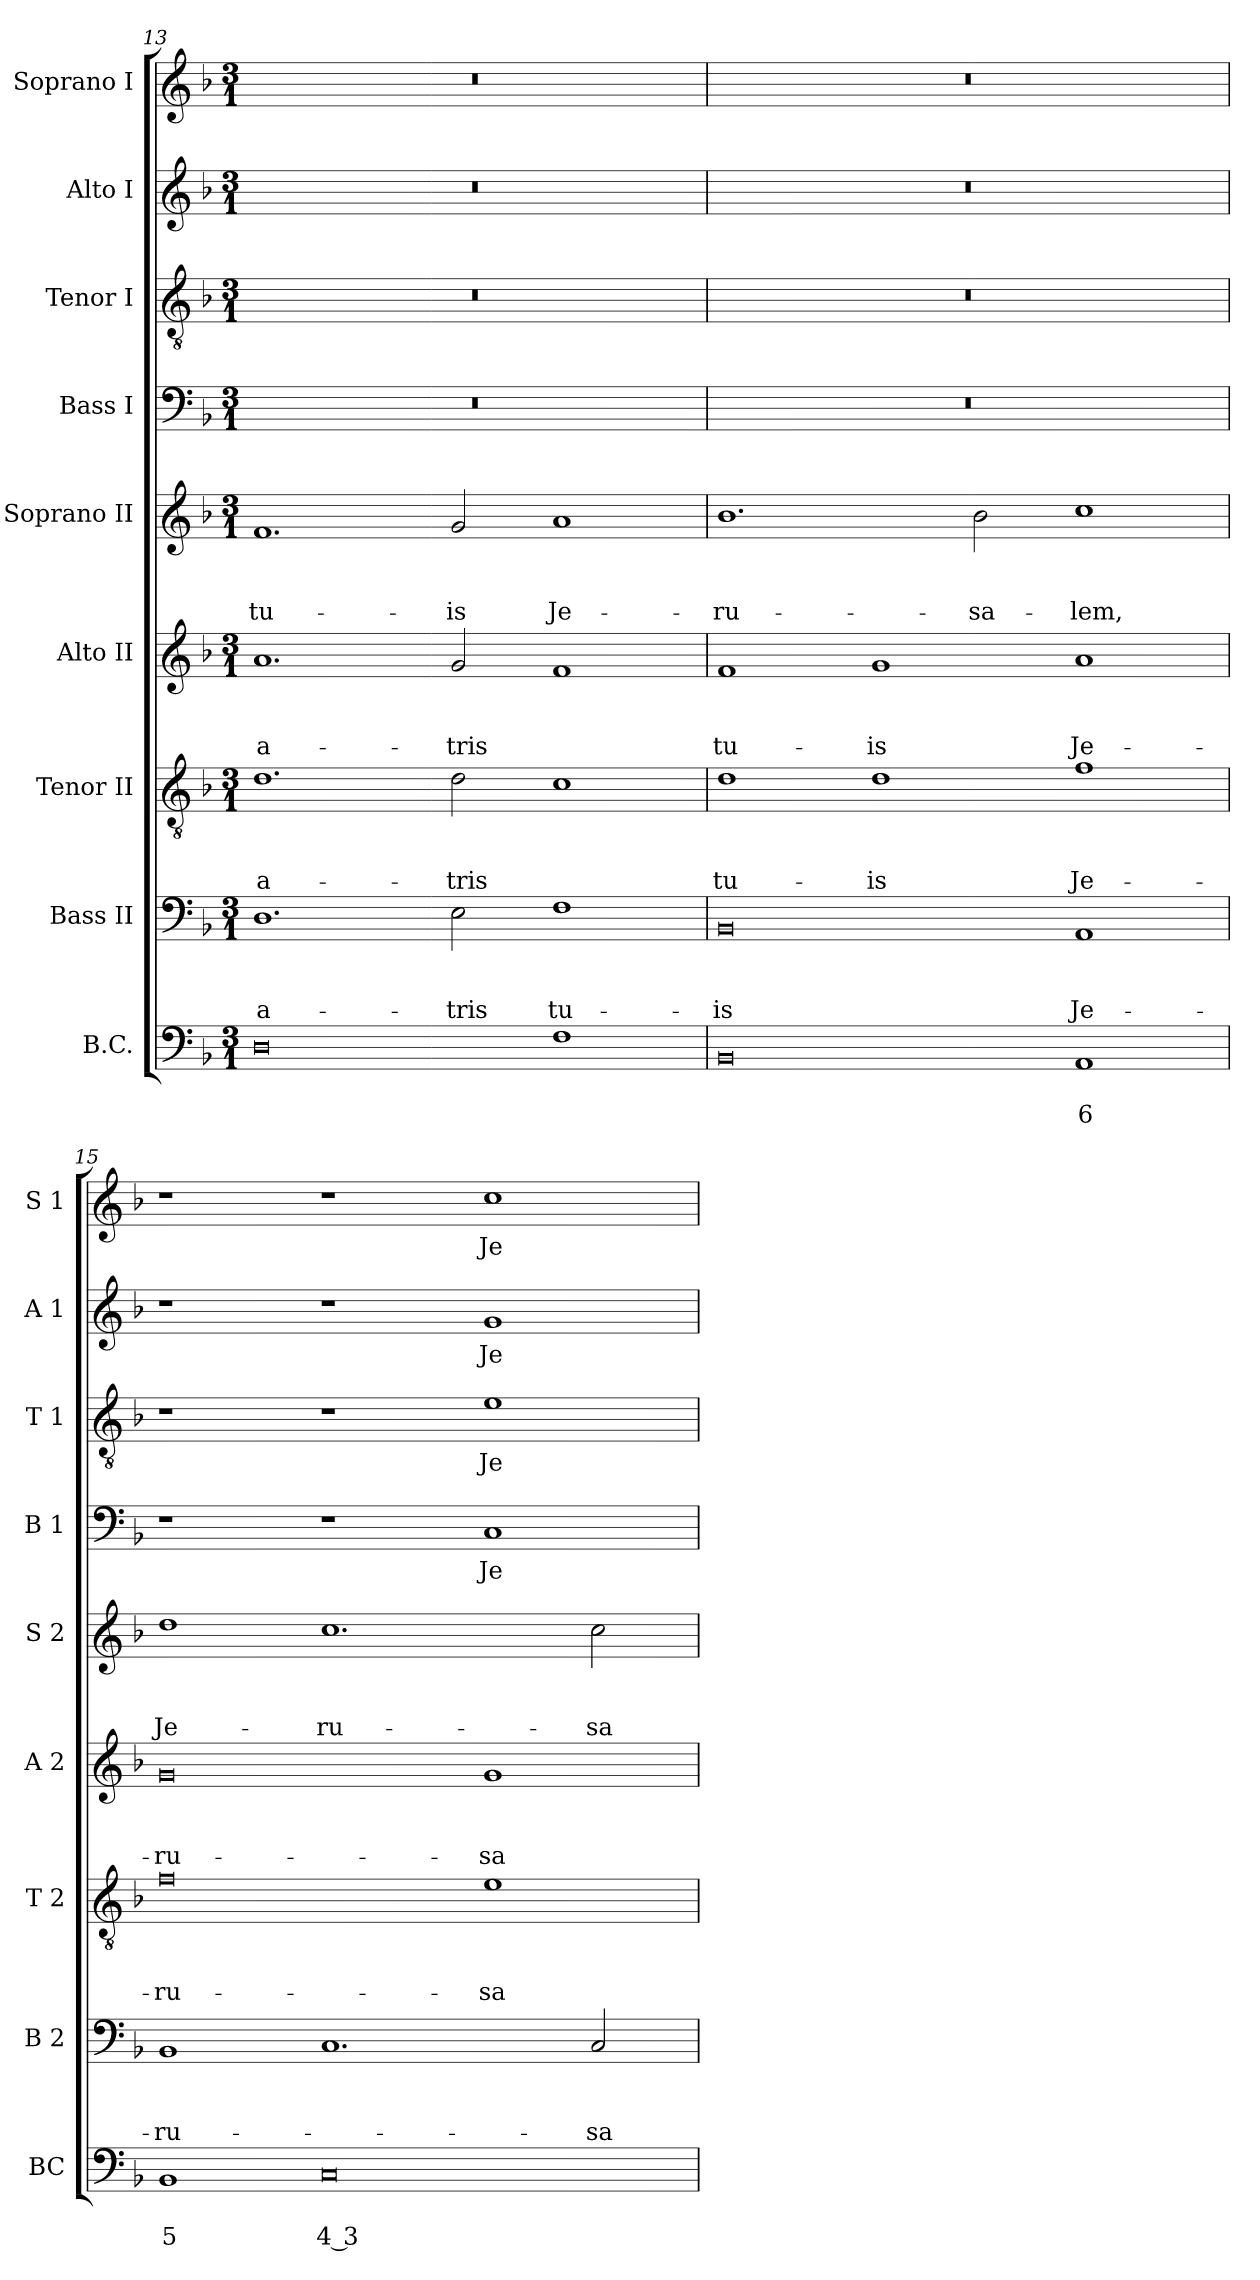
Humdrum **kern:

**kern	**text	**text	**kern	**text	**text	**text	**kern	**text	**text	**text	**kern	**text	**text	**text	**kern	**text	**text	**text	**kern	**text	**kern	**text	**kern	**text	**kern	**text
*part9	*part9	*part9	*part8	*part8	*part8	*part8	*part7	*part7	*part7	*part7	*part6	*part6	*part6	*part6	*part5	*part5	*part5	*part5	*part4	*part4	*part3	*part3	*part2	*part2	*part1	*part1
*staff9	*staff9	*staff9	*staff8	*staff8	*staff8	*staff8	*staff7	*staff7	*staff7	*staff7	*staff6	*staff6	*staff6	*staff6	*staff5	*staff5	*staff5	*staff5	*staff4	*staff4	*staff3	*staff3	*staff2	*staff2	*staff1	*staff1
*I"B.C.	*	*	*I"Bass II	*	*	*	*I"Tenor II	*	*	*	*I"Alto II	*	*	*	*I"Soprano II	*	*	*	*I"Bass I	*	*I"Tenor I	*	*I"Alto I	*	*I"Soprano I	*
*I'BC	*	*	*I'B 2	*	*	*	*I'T 2	*	*	*	*I'A 2	*	*	*	*I'S 2	*	*	*	*I'B 1	*	*I'T 1	*	*I'A 1	*	*I'S 1	*
!!LO:PB:g=z
*clefF4	*	*	*clefF4	*	*	*	*clefGv2	*	*	*	*clefG2	*	*	*	*clefG2	*	*	*	*clefF4	*	*clefGv2	*	*clefG2	*	*clefG2	*
*k[b-]	*	*	*k[b-]	*	*	*	*k[b-]	*	*	*	*k[b-]	*	*	*	*k[b-]	*	*	*	*k[b-]	*	*k[b-]	*	*k[b-]	*	*k[b-]	*
*F:	*	*	*F:	*	*	*	*F:	*	*	*	*F:	*	*	*	*F:	*	*	*	*F:	*	*F:	*	*F:	*	*F:	*
*M3/1	*	*	*M3/1	*	*	*	*M3/1	*	*	*	*M3/1	*	*	*	*M3/1	*	*	*	*M3/1	*	*M3/1	*	*M3/1	*	*M3/1	*
=13	=13	=13	=13	=13	=13	=13	=13	=13	=13	=13	=13	=13	=13	=13	=13	=13	=13	=13	=13	=13	=13	=13	=13	=13	=13	=13
!	!	!	!	!	!	!LO:LY:b	!	!	!	!LO:LY:b	!	!	!	!LO:LY:b	!	!	!	!LO:LY:b	!	!	!	!	!	!	!	!
0D	.	.	1.D	.	.	a-	1.d	.	.	a-	1.a	.	.	a-	1.f	.	.	tu-	0.r	.	0.r	.	0.r	.	0.r	.
!	!	!	!	!	!	!LO:LY:b	!	!	!	!LO:LY:b	!	!	!	!LO:LY:b	!	!	!	!LO:LY:b	!	!	!	!	!	!	!	!
.	.	.	2E\	.	.	-tris	2d\	.	.	-tris	2g/	.	.	-tris	2g/	.	.	-is	.	.	.	.	.	.	.	.
!	!	!	!	!	!	!LO:LY:b	!	!	!	!	!	!	!	!	!	!	!	!LO:LY:b	!	!	!	!	!	!	!	!
1F	.	.	1F	.	.	tu-	1c	.	.	.	1f	.	.	.	1a	.	.	Je-	.	.	.	.	.	.	.	.
=14	=14	=14	=14	=14	=14	=14	=14	=14	=14	=14	=14	=14	=14	=14	=14	=14	=14	=14	=14	=14	=14	=14	=14	=14	=14	=14
!	!	!	!	!	!	!LO:LY:b	!	!	!	!LO:LY:b	!	!	!	!LO:LY:b	!	!	!	!LO:LY:b	!	!	!	!	!	!	!	!
0BB-	.	.	0BB-	.	.	-is	1d	.	.	tu-	1f	.	.	tu-	1.b-	.	.	-ru-	0.r	.	0.r	.	0.r	.	0.r	.
!	!	!	!	!	!	!	!	!	!	!LO:LY:b	!	!	!	!LO:LY:b	!	!	!	!	!	!	!	!	!	!	!	!
.	.	.	.	.	.	.	1d	.	.	-is	1g	.	.	-is	.	.	.	.	.	.	.	.	.	.	.	.
!	!	!	!	!	!	!	!	!	!	!	!	!	!	!	!	!	!	!LO:LY:b	!	!	!	!	!	!	!	!
.	.	.	.	.	.	.	.	.	.	.	.	.	.	.	2b-\	.	.	-sa-	.	.	.	.	.	.	.	.
!	!	!LO:LY:b	!	!	!	!LO:LY:b	!	!	!	!LO:LY:b	!	!	!	!LO:LY:b	!	!	!	!LO:LY:b	!	!	!	!	!	!	!	!
1AA	.	6	1AA	.	.	Je-	1f	.	.	Je-	1a	.	.	Je-	1cc	.	.	-lem,	.	.	.	.	.	.	.	.
=15	=15	=15	=15	=15	=15	=15	=15	=15	=15	=15	=15	=15	=15	=15	=15	=15	=15	=15	=15	=15	=15	=15	=15	=15	=15	=15
!	!	!LO:LY:b	!	!	!	!LO:LY:b	!	!	!	!LO:LY:b	!	!	!	!LO:LY:b	!	!	!	!LO:LY:b	!	!	!	!	!	!	!	!
1BB-	.	5	1BB-	.	.	-ru-	0f	.	.	-ru-	0g	.	.	-ru-	1dd	.	.	Je-	1r	.	1r	.	1r	.	1r	.
!	!	!LO:LY:b	!	!	!	!	!	!	!	!	!	!	!	!	!	!	!	!LO:LY:b	!	!	!	!	!	!	!	!
0C	.	4 3	1.C	.	.	.	.	.	.	.	.	.	.	.	1.cc	.	.	-ru-	1r	.	1r	.	1r	.	1r	.
!	!	!	!	!	!	!	!	!	!	!LO:LY:b	!	!	!	!LO:LY:b	!	!	!	!	!	!LO:LY:b	!	!LO:LY:b	!	!LO:LY:b	!	!LO:LY:b
.	.	.	.	.	.	.	1e	.	.	-sa-	1g	.	.	-sa-	.	.	.	.	1C	Je-	1e	Je-	1g	Je-	1cc	Je-
!	!	!	!	!	!	!LO:LY:b	!	!	!	!	!	!	!	!	!	!	!	!LO:LY:b	!	!	!	!	!	!	!	!
.	.	.	2C/	.	.	-sa-	.	.	.	.	.	.	.	.	2cc\	.	.	-sa-	.	.	.	.	.	.	.	.
=	=	=	=	=	=	=	=	=	=	=	=	=	=	=	=	=	=	=	=	=	=	=	=	=	=	=
*-	*-	*-	*-	*-	*-	*-	*-	*-	*-	*-	*-	*-	*-	*-	*-	*-	*-	*-	*-	*-	*-	*-	*-	*-	*-	*-
